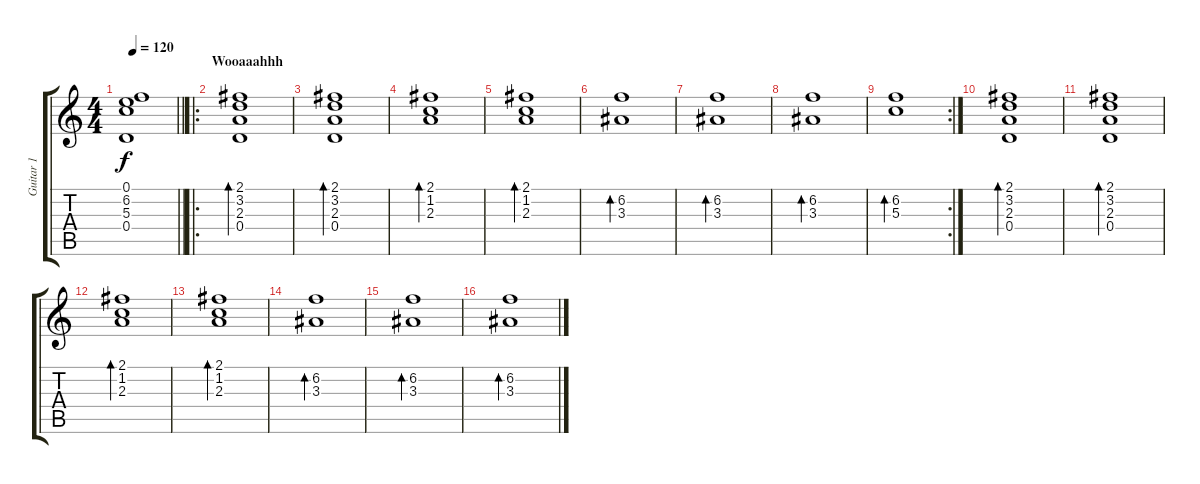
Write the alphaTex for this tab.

\track ("Guitar 1" "Guitar 1") {instrument electricguitarclean}
\staff {score tabs}
\tuning (E4 B3 G3 D3 A2 E2) {hide}
\ts (4 4)
\tempo 120
\clef g2
\barLineRight lightlight
\ks c
(0.1 6.2 5.3 0.4).1{dy f} |
\ro
\section ("" "Wooaaahhh")
(2.1 3.2 2.3 0.4).1{bd 120} |
(2.1 3.2 2.3 0.4).1{bd 120} |
(2.1 1.2 2.3).1{bd 120} |
(2.1 1.2 2.3).1{bd 60} |
(6.2 3.3).1{bd 60} |
(6.2 3.3).1{bd 120} |
(6.2 3.3).1{bd 120} |
\rc 2
(6.2 5.3).1{bd 120} |
(2.1 3.2 2.3 0.4).1{bd 120} |
(2.1 3.2 2.3 0.4).1{bd 120} |
(2.1 1.2 2.3).1{bd 120} |
(2.1 1.2 2.3).1{bd 60} |
(6.2 3.3).1{bd 60} |
(6.2 3.3).1{bd 120} |
(6.2 3.3).1{bd 120}
